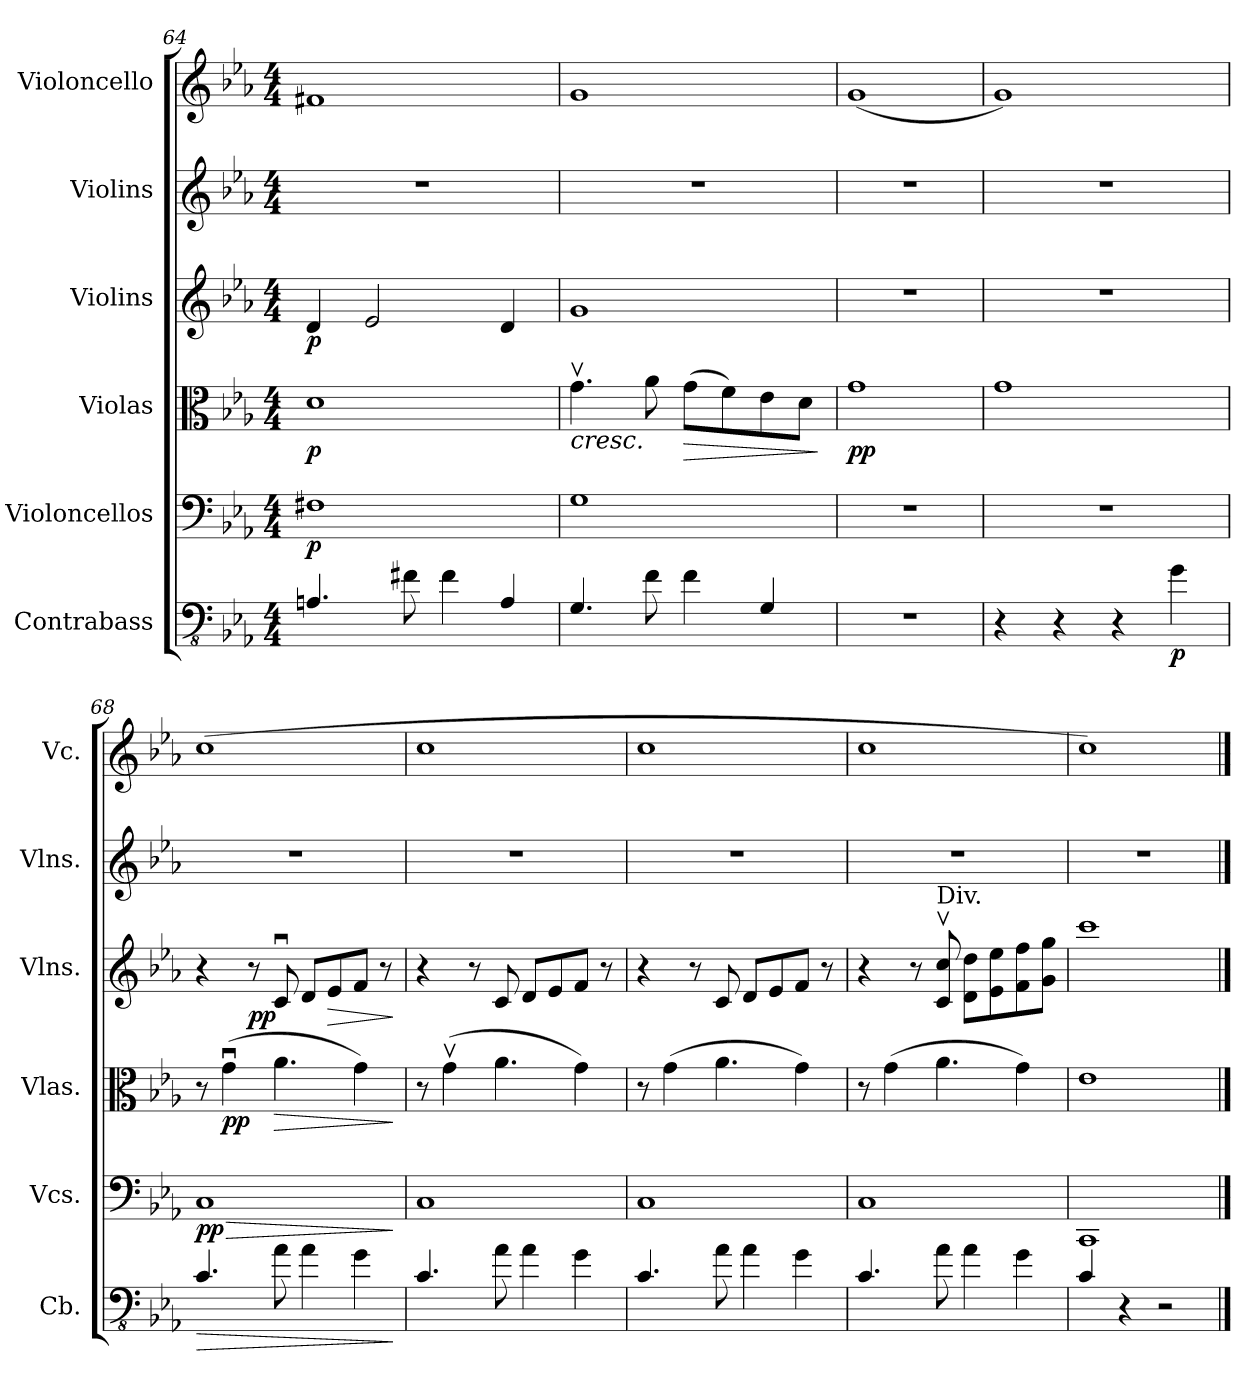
**kern	**dynam	**kern	**dynam	**kern	**dynam	**kern	**dynam	**kern	**kern
*part6	*part6	*part5	*part5	*part4	*part4	*part3	*part3	*part2	*part1
*staff6	*staff6	*staff5	*staff5	*staff4	*staff4	*staff3	*staff3	*staff2	*staff1
*I"Contrabass	*	*I"Violoncellos	*	*I"Violas	*	*I"Violins	*	*I"Violins	*I"Violoncello
*I'Cb.	*	*I'Vcs.	*	*I'Vlas.	*	*I'Vlns.	*	*I'Vlns.	*I'Vc.
*clefFv4	*	*clefF4	*	*clefC3	*	*clefG2	*	*clefG2	*clefG2
*ITrd7c12	*	*	*	*	*	*	*	*	*
*k[b-e-a-]	*	*k[b-e-a-]	*	*k[b-e-a-]	*	*k[b-e-a-]	*	*k[b-e-a-]	*k[b-e-a-]
*M4/4	*	*M4/4	*	*M4/4	*	*M4/4	*	*M4/4	*M4/4
=64	=64	=64	=64	=64	=64	=64	=64	=64	=64
!	!	!	!LO:DY:b	!	!LO:DY:b	!	!LO:DY:b	!	!
4.AAAn/	.	1F#X	p	1d	p	4d/	p	1r	1f#X
.	.	.	.	.	.	2e-/	.	.	.
8FF#X\	.	.	.	.	.	.	.	.	.
4FF#\	.	.	.	.	.	.	.	.	.
4AAA/	.	.	.	.	.	4d/	.	.	.
!!LO:PB:g=z
=65	=65	=65	=65	=65	=65	=65	=65	=65	=65
!	!	!	!	!	!LO:HP:b	!	!	!	!
4.GGG/	.	1G	.	4.gv\	<	1g	.	1r	1g
8FF\	.	.	.	8a-\	.	.	.	.	.
!	!	!	!	!	!LO:HP:b	!	!	!	!
4FF\	.	.	.	(8g\L	>	.	.	.	.
.	.	.	.	8f\)	.	.	.	.	.
4GGG/	.	.	.	8e-\	.	.	.	.	.
.	.	.	.	8d\J	.	.	.	.	.
.	.	.	.	.	[ ]	.	.	.	.
=66	=66	=66	=66	=66	=66	=66	=66	=66	=66
!	!	!	!	!	!LO:DY:b	!	!	!	!
1r	.	1r	.	1g	pp	1r	.	1r	(1g
=67	=67	=67	=67	=67	=67	=67	=67	=67	=67
4r	.	1r	.	1g	.	1r	.	1r	1g)
4r	.	.	.	.	.	.	.	.	.
4r	.	.	.	.	.	.	.	.	.
!	!LO:DY:b	!	!	!	!	!	!	!	!
4GG\	p	.	.	.	.	.	.	.	.
=68	=68	=68	=68	=68	=68	=68	=68	=68	=68
!	!LO:HP:b	!	!LO:HP:b	!	!	!	!	!	!
!	!	!	!LO:DY:n=1:b	!	!	!	!	!	!
4.CC/	>	1C	> pp	8r	.	4r	.	1r	(1cc
!	!	!	!	!	!LO:DY:b	!	!	!	!
.	.	.	.	(4gu\	pp	.	.	.	.
!	!	!	!	!	!	!	!LO:DY:b	!	!
.	.	.	.	.	.	8r	pp	.	.
!	!	!	!	!	!LO:HP:b	!	!	!	!
8AA-\	.	.	.	4.a-\	>	8cu/	.	.	.
4AA-\	.	.	.	.	.	8d/L	.	.	.
!	!	!	!	!	!	!	!LO:HP:b	!	!
.	.	.	.	.	.	8e-/	>	.	.
4GG\	.	.	.	4g\)	.	8f/J	.	.	.
.	.	.	.	.	.	8r	.	.	.
.	]	.	]	.	]	.	]	.	.
=69	=69	=69	=69	=69	=69	=69	=69	=69	=69
4.CC/	.	1C	.	8r	.	4r	.	1r	1cc
.	.	.	.	(4gv\	.	.	.	.	.
.	.	.	.	.	.	8r	.	.	.
8AA-\	.	.	.	4.a-\	.	8c/	.	.	.
4AA-\	.	.	.	.	.	8d/L	.	.	.
.	.	.	.	.	.	8e-/	.	.	.
4GG\	.	.	.	4g\)	.	8f/J	.	.	.
.	.	.	.	.	.	8r	.	.	.
=70	=70	=70	=70	=70	=70	=70	=70	=70	=70
4.CC/	.	1C	.	8r	.	4r	.	1r	1cc
.	.	.	.	(4g\	.	.	.	.	.
.	.	.	.	.	.	8r	.	.	.
8AA-\	.	.	.	4.a-\	.	8c/	.	.	.
4AA-\	.	.	.	.	.	8d/L	.	.	.
.	.	.	.	.	.	8e-/	.	.	.
4GG\	.	.	.	4g\)	.	8f/J	.	.	.
.	.	.	.	.	.	8r	.	.	.
!!LO:LB:g=z
=71	=71	=71	=71	=71	=71	=71	=71	=71	=71
4.CC/	.	1C	.	8r	.	4r	.	1r	1cc
.	.	.	.	(4g\	.	.	.	.	.
.	.	.	.	.	.	8r	.	.	.
!	!	!	!	!	!	!LO:TX:a:t=Div.	!	!	!
8AA-\	.	.	.	4.a-\	.	8c/v 8cc/v	.	.	.
4AA-\	.	.	.	.	.	8d\ 8dd\L	.	.	.
.	.	.	.	.	.	8e-\ 8ee-\	.	.	.
4GG\	.	.	.	4g\)	.	8f\ 8ff\	.	.	.
.	.	.	.	.	.	8g\ 8gg\J	.	.	.
=72	=72	=72	=72	=72	=72	=72	=72	=72	=72
4CC/	.	1CC	.	1e-	.	1ccc	.	1r	1cc)
4r	.	.	.	.	.	.	.	.	.
2r	.	.	.	.	.	.	.	.	.
==	==	==	==	==	==	==	==	==	==
*-	*-	*-	*-	*-	*-	*-	*-	*-	*-
